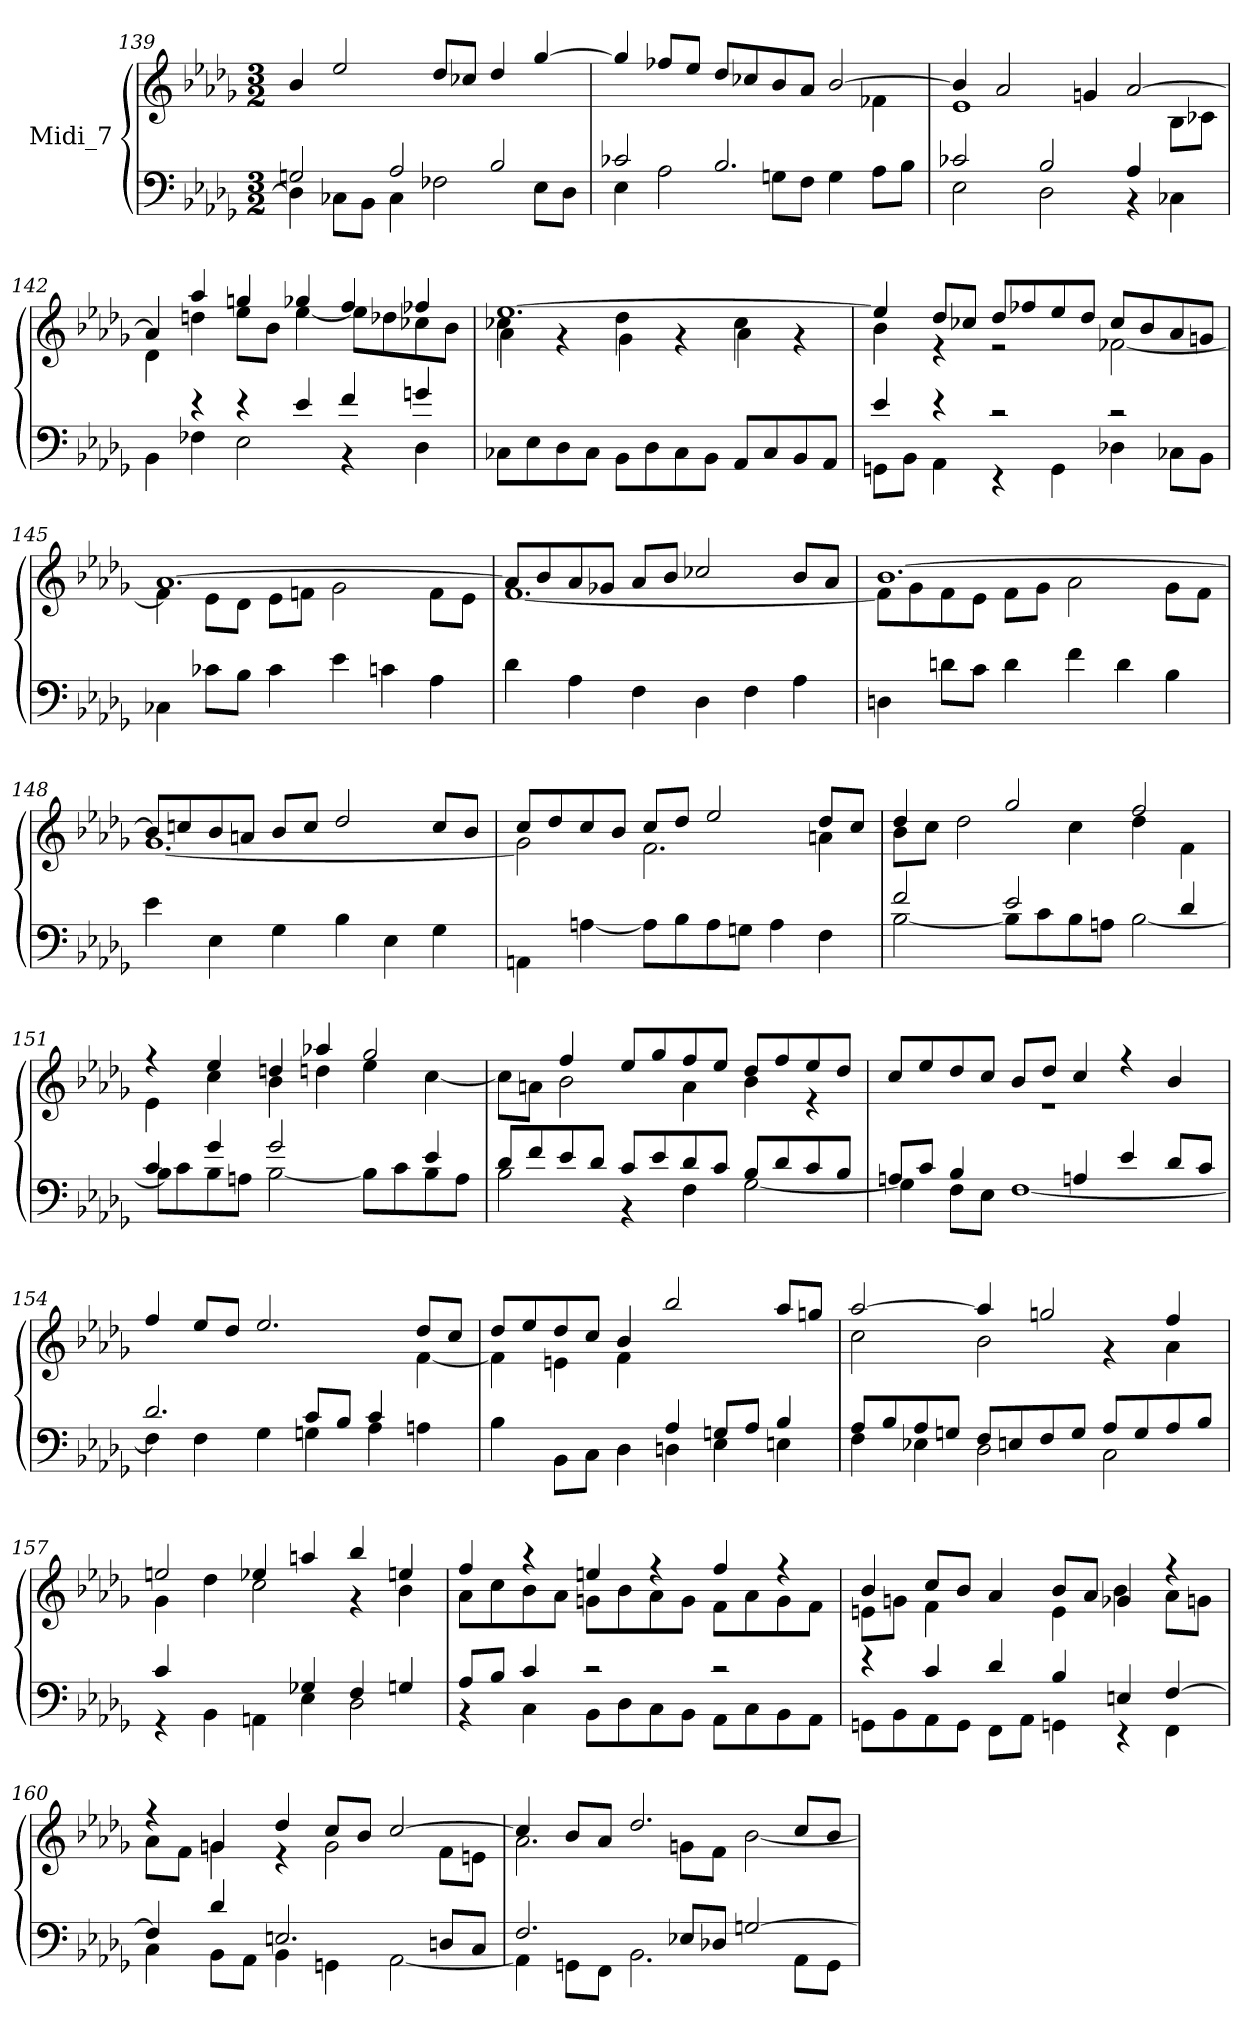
**kern	**kern
*part1	*part1
*staff2	*staff1
*I"Midi_7	*
!!LO:LB:g=z
*clefF4	*clefG2
*k[b-e-a-d-g-]	*k[b-e-a-d-g-]
*D-:	*D-:
*M3/2	*M3/2
=139	=139
*^	*^
!	!	!	!LO:N:vis=1
2Gn/	4D-\]	4b-/	1.ryy
.	8C-XL	2ee-/	.
.	8BB-J	.	.
2A-/	4C-\	.	.
.	2F-X\	8dd-/L	.
.	.	8cc-X/J	.
2B-/	.	4dd-/	.
.	8E-L	[4gg-/	.
.	8D-J	.	.
=140	=140	=140	=140
2c-X/	4E-\	4gg-/]	2ryy
.	2A-\	8ff-X/L	.
.	.	8ee-/J	.
2.B-/	.	8dd-/L	2ryy
.	.	8cc-X/	.
.	8Gn\L	8b-/	.
.	8F\J	8a-/J	.
.	4G\	[2b-/	4ryy
4ryy	8A-\L	.	4f-X\
.	8B-\J	.	.
=141	=141	=141	=141
2c-X/	2E-\	4b-/]	1e-\
.	.	2a-/	.
2B-/	2D-\	.	.
.	.	4gn/	.
4A-/	4r	[2a-/	4ryy
4ryy	4C-X\	.	8B-\L
.	.	.	8c-X\J
!!LO:LB:g=z	!!
=142	=142	=142	=142
4ryy	4BB-\	4a-/]	4d-\
4r	4F-X\	4aa-/	4ddn\
4r	2E-\	4ggn/	8ee-L
.	.	.	8b-J
4e-/	.	4gg-X/	[4ee-\
4f/	4r	4ff/	8ee-L]
.	.	.	8dd-X
4gn/	4D-\	4ff-X/	8cc-X
.	.	.	8b-J
=143	=143	=143	=143
*	*	*	*^
4ryy	8C-X\L	[1.ee-/	4cc-X\	4a-\
.	8E-\	.	.	.
4ryy	8D-\	.	4r	4ryy
.	8C-\J	.	.	.
4ryy	8BB-\L	.	4dd-\	4g-\
.	8D-\	.	.	.
4ryy	8C-\	.	4r	4ryy
.	8BB-\J	.	.	.
4ryy	8AA-L	.	4cc-\	4a-\
.	8C-	.	.	.
4ryy	8BB-	.	4r	4ryy
.	8AA-J	.	.	.
*	*	*	*v	*v
=144	=144	=144	=144
4e-/	8GGn\L	4ee-/]	4b-\
.	8BB-\J	.	.
4r	4AA-\	8dd-L	4r
.	.	8cc-XJ	.
2r	4r	8dd-/L	2r
.	.	8ff-X/	.
.	4GG\	8ee-/	.
.	.	8dd-/J	.
2r	4D-X\	8cc-/L	[2f-X\
.	.	8b-/	.
.	8C-X\L	8a-/	.
.	8BB-\J	8gn/J	.
!!LO:LB:g=z	!!
=145	=145	=145	=145
!LO:N:vis=1	!	!	!
1.ryy	4C-X\	[1.a-/	4f-\]
.	8c-X\L	.	8e-\L
.	8B-\J	.	8d-\J
.	4c-\	.	8e-\L
.	.	.	8fn\J
.	4e-\	.	2g-\
.	4cn\	.	.
.	4A-\	.	8f\L
.	.	.	8e-\J
=146	=146	=146	=146
!LO:N:vis=1	!	!	!
1.ryy	4d-\	8a-/L]	[1.f\
.	.	8b-/	.
.	4A-\	8a-/	.
.	.	8g-X/J	.
.	4F\	8a-/L	.
.	.	8b-/J	.
.	4D-\	2cc-X/	.
.	4F\	.	.
.	4A-\	8b-/L	.
.	.	8a-/J	.
=147	=147	=147	=147
!LO:N:vis=1	!	!	!
1.ryy	4Dn\	[1.b-/	8f\L]
.	.	.	8g-\
.	8dn\L	.	8f\
.	8c\J	.	8e-\J
.	4d\	.	8f\L
.	.	.	8g-\J
.	4f\	.	2a-\
.	4d\	.	.
.	4B-\	.	8g-\L
.	.	.	8f\J
!!LO:LB:g=z	!!
=148	=148	=148	=148
!LO:N:vis=1	!	!	!
1.ryy	4e-\	8b-/L]	[1.g-\
.	.	8ccn/	.
.	4E-\	8b-/	.
.	.	8an/J	.
.	4G-\	8b-/L	.
.	.	8cc/J	.
.	4B-\	2dd-/	.
.	4E-\	.	.
.	4G-\	8cc/L	.
.	.	8b-/J	.
=149	=149	=149	=149
!LO:N:vis=1	!	!	!
1.ryy	4AAn\	8cc/L	2g-\]
.	.	8dd-/	.
.	[4An\	8cc/	.
.	.	8b-/J	.
.	8A\L]	8cc/L	2.f\
.	8B-\	8dd-/J	.
.	8A\	2ee-/	.
.	8Gn\J	.	.
.	4A\	.	.
.	4F\	8dd-/L	4an\
.	.	8cc/J	.
=150	=150	=150	=150
2f/	[2B-\	4dd-/	8b-\L
.	.	.	8cc\J
.	.	4ryy	2dd-\
2e-/	8B-\L]	2gg-/	.
.	8c\	.	.
.	8B-\	.	4cc\
.	8An\J	.	.
4ryy	[2B-\	2ff/	4dd-\
4d-/	.	.	4f\
!!LO:LB:g=z	!!
=151	=151	=151	=151
4c/	8B-\L]	4r	4e-\
.	8c\	.	.
4g-/	8B-\	4ee-/	4cc\
.	8An\J	.	.
2g-/	[2B-\	4ddn/	4b-\
.	.	4aa-X/	4ddn\
4ryy	8B-\L]	2gg-/	4ee-\
.	8c\	.	.
4e-/	8B-\	.	[4cc\
.	8A\J	.	.
=152	=152	=152	=152
8d-/L	2B-\	4ryy	8cc\L]
8f/	.	.	8an\J
8e-/	.	4ff/	2b-\
8d-/J	.	.	.
8c/L	4r	8ee-/L	.
8e-/	.	8gg-/	.
8d-/	4F\	8ff/	4a\
8c/J	.	8ee-/J	.
8B-/L	[2G-\	8dd-/L	4b-\
8d-/	.	8ff/	.
8c/	.	8ee-/	4r
8B-/J	.	8dd-/J	.
=153	=153	=153	=153
!	!	!	!LO:N:vis=1
8An/L	4G-\]	8cc/L	1.r
8c/J	.	8ee-/	.
4B-/	8F\L	8dd-/	.
.	8E-\J	8cc/J	.
4ryy	[1F\	8b-/L	.
.	.	8dd-/J	.
4An/	.	4cc/	.
4e-/	.	4r	.
8d-/L	.	4b-/	.
8c/J	.	.	.
!!LO:LB:g=z	!!
=154	=154	=154	=154
2.d-/	4F\]	4ff/	2ryy
.	4F\	8ee-/L	.
.	.	8dd-/J	.
.	4G-\	2.ee-/	2ryy
8c/L	4Gn\	.	.
8B-/J	.	.	.
4c/	4A-\	.	4ryy
4ryy	4An\	8dd-/L	[4f\
.	.	8cc/J	.
=155	=155	=155	=155
2ryy	4B-\	8dd-/L	4f\]
.	.	8ee-/	.
.	8BB-\L	8dd-/	4en\
.	8C\J	8cc/J	.
4ryy	4D-\	4b-/	4f\
4A-/	4Dn\	2bb-/	4ryy
8Gn/L	4E-\	.	2ryy
8A-/J	.	.	.
4B-/	4En\	8aa-/L	.
.	.	8ggn/J	.
=156	=156	=156	=156
8A-/L	4F\	[2aa-/	2cc\
8B-/	.	.	.
8A-/	4E-X\	.	.
8Gn/J	.	.	.
8F/L	2D-\	4aa-/]	2b-\
8En/	.	.	.
8F/	.	2ggn/	.
8G/J	.	.	.
8A-/L	2C\	.	4r
8G/	.	.	.
8A-/	.	4ff/	4a-\
8B-/J	.	.	.
!!LO:LB:g=z	!!
=157	=157	=157	=157
4c/	4r	2een/	4g-\
4ryy	4BB-\	.	4dd-\
4ryy	4AAn\	4ee-X/	2cc\
4G-X/	4E-\	4aan/	.
4F/	2D-\	4bb-/	4r
4Gn/	.	4een/	4b-\
=158	=158	=158	=158
8A-/L	4r	4ff/	8a-\L
8B-/J	.	.	8cc\
4c/	4C\	4r	8b-\
.	.	.	8a-\J
2r	8BB-\L	4een/	8gn\L
.	8D-\	.	8b-\
.	8C\	4r	8a-\
.	8BB-\J	.	8g\J
2r	8AA-\L	4ff/	8f\L
.	8C\	.	8a-\
.	8BB-\	4r	8g\
.	8AA-\J	.	8f\J
=159	=159	=159	=159
4r	8GGn\L	4b-/	8en\L
.	8BB-\	.	8gn\J
4c/	8AA-\	8cc/L	4f\
.	8GG\J	8b-/J	.
4d-/	8FF\L	4a-/	4ryy
.	8AA-\J	.	.
4B-/	4GGn\	8b-/L	4e\
.	.	8a-/J	.
4En/	4r	4g-/	4b-\
[4F/	4FF\	4r	8a-\L
.	.	.	8g\J
!!LO:LB:g=z	!!
=160	=160	=160	=160
4F/]	4C\	4r	8a-\L
.	.	.	8f\J
4d-/	8BB-\L	4gn/	4gn\
.	8AA-\J	.	.
2.En/	4BB-\	4dd-/	4r
.	4GGn\	8cc/L	2g\
.	.	8b-/J	.
.	[2AA-\	[2cc/	.
8DnL	.	.	8f\L
8CJ	.	.	8en\J
=161	=161	=161	=161
2.F/	4AA-\]	4cc/]	2.a-\
.	8GGnL	8b-L	.
.	8FFJ	8a-J	.
.	2.BB-\	2.dd-/	.
8E-X/L	.	.	8gn\L
8D-X/J	.	.	8f\J
[2Gn/	.	.	[2b-\
.	8AA-\L	8cc/L	.
.	8GG\J	8b-/J	.
*v	*v	*	*
*	*v	*v
=	=
*-	*-
